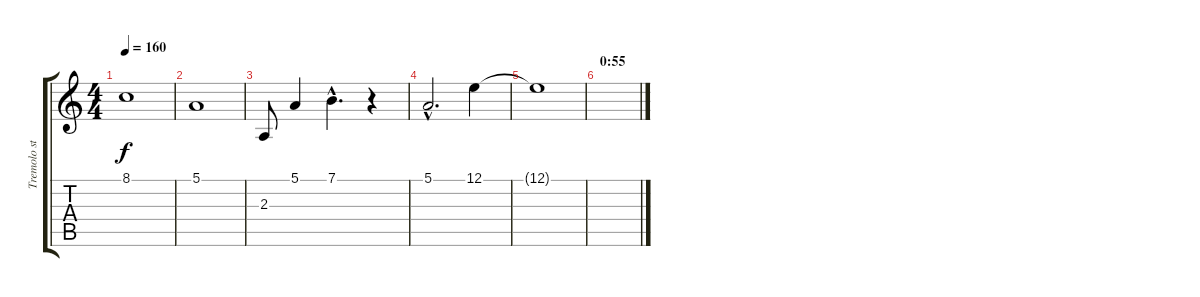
\track ("Tremolo stuff" "Tremolo st") {instrument tremolostrings}
\staff {score tabs}
\tuning (E4 B3 G3 D3 A2 E2) {hide}
\ts (4 4)
\tempo 160
\clef g2
\ks c
8.1.1{dy f} |
5.1.1 |
2.3.8 5.1.4 7.1{hac}.4{d} r.4 |
5.1{hac}.2{d} 12.1.4 |
12.1{t}.1 |
\section ("" "0:55")
